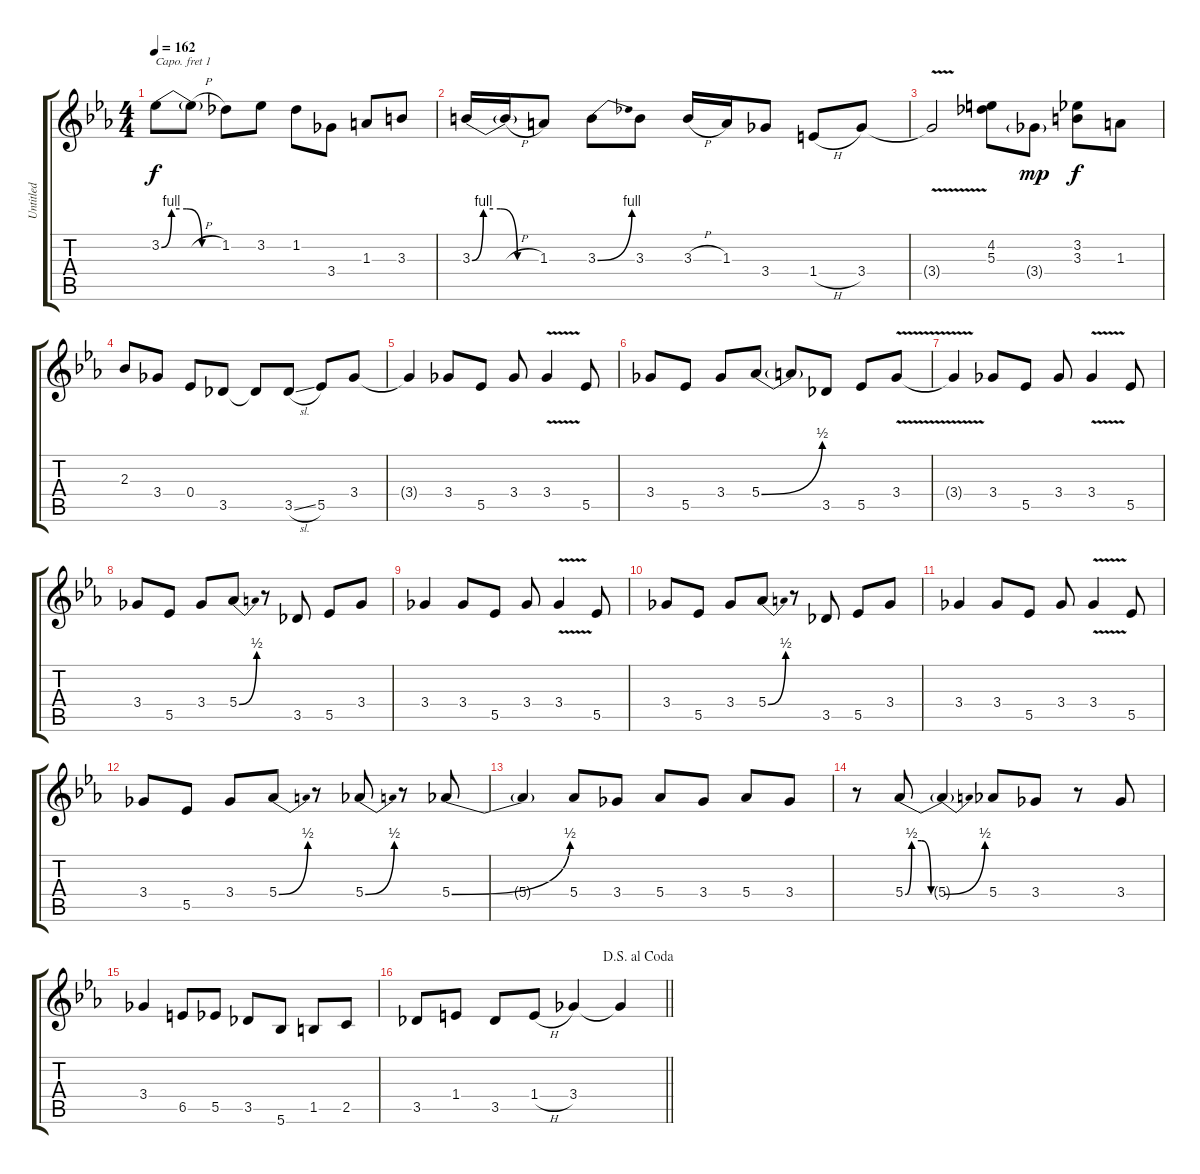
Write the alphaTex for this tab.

\track ("Untitled" "Untitled") {instrument overdrivenguitar}
\staff {score tabs}
\capo 1
\tuning (E4 B3 G3 D3 A2 E2) {hide}
\ts (4 4)
\tempo 162
\clef g2
\ks eb
3.2{be (custom 0 0 10 4 25 4 40 0 60 0)}.8{dy f} 3.2{h t}.8 1.2.8 3.2.8 1.2.8 3.4.8 1.3.8 3.3.8 |
3.3{be (custom 0 0 10 4 25 4 40 0 60 0)}.16 3.3{h t}.16 1.3.8 3.3{be (bend 0 0 60 4)}.8 3.3.8 3.3{h}.16 1.3.16 3.4.8 1.4{h}.8 3.4.8 |
3.4{v t}.2 (4.2 5.3).8 3.4{g}.8{dy mp} (3.2 3.3).8{dy f} 1.3.8 |
2.3.8 3.4.8 0.4.8 3.5.8 3.5{t}.8 3.5{sl}.8 5.5.8 3.4.8 |
3.4{t}.4 3.4.8 5.5.8 3.4.8 3.4{v}.4 5.5.8 |
3.4.8 5.5.8 3.4.8 5.4{be (bend 0 0 60 2)}.8 5.4{t}.8 3.5.8 5.5.8 3.4{v}.8 |
3.4{v t}.4 3.4.8 5.5.8 3.4.8 3.4{v}.4 5.5.8 |
3.4.8 5.5.8 3.4.8 5.4{be (bend 0 0 60 2)}.8 r.8 3.5.8 5.5.8 3.4.8 |
3.4.4 3.4.8 5.5.8 3.4.8 3.4{v}.4 5.5.8 |
3.4.8 5.5.8 3.4.8 5.4{be (bend 0 0 60 2)}.8 r.8 3.5.8 5.5.8 3.4.8 |
3.4.4 3.4.8 5.5.8 3.4.8 3.4{v}.4 5.5.8 |
3.4.8 5.5.8 3.4.8 5.4{be (bend 0 0 60 2)}.8 r.8 5.4{be (bend 0 0 60 2)}.8 r.8 5.4{be (bend 0 0 60 2)}.8 |
5.4{t}.4 5.4.8 3.4.8 5.4.8 3.4.8 5.4.8 3.4.8 |
r.8 5.4{be (custom 0 0 10 2 25 2 40 0 60 0)}.8 5.4{be (bend 0 0 60 2) t}.4 5.4.8 3.4.8 r.8 3.4.8 |
3.4.4 6.5.8 5.5.8 3.5.8 5.6.8 1.5.8 2.5.8 |
\jump dalsegnoalcoda
\barLineRight lightlight
3.5.8 1.4.8 3.5.8 1.4{h}.8 3.4.4 3.4{t}.4
